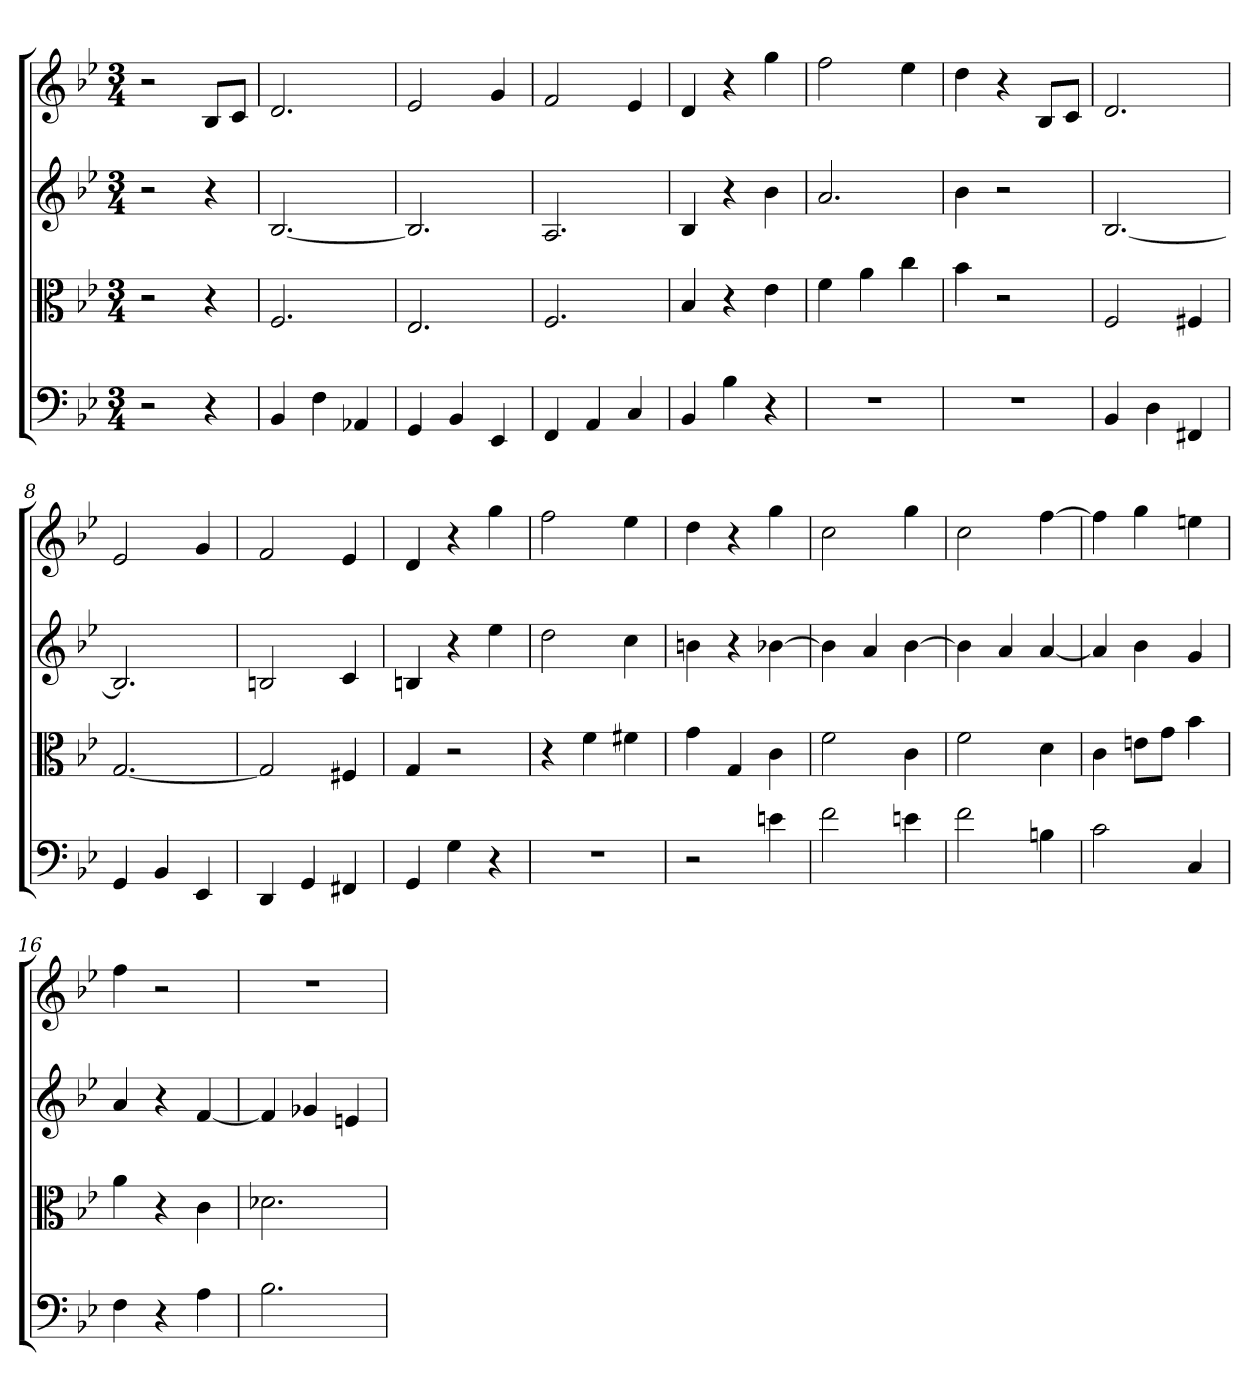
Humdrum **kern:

**kern	**kern	**kern	**kern
*part4	*part3	*part2	*part1
*staff4	*staff3	*staff2	*staff1
*clefF4	*clefC3	*	*
*k[b-e-]	*k[b-e-]	*k[b-e-]	*k[b-e-]
*B-:	*B-:	*B-:	*B-:
*M3/4	*M3/4	*M3/4	*M3/4
=	=	=	=
2r	2r	2r	2r
4r	4r	4r	8B-L
.	.	.	8cJ
=1	=1	=1	=1
4BB-	2.F	[2.B-	2.d
4F	.	.	.
4AA-X	.	.	.
=2	=2	=2	=2
4GG	2.E-	2.B-]	2e-
4BB-	.	.	.
4EE-	.	.	4g
=3	=3	=3	=3
4FF	2.F	2.A	2f
4AA	.	.	.
4C	.	.	4e-
=4	=4	=4	=4
4BB-	4B-	4B-	4d
4B-	4r	4r	4r
4r	4e-	4b-	4gg
=5	=5	=5	=5
2.r	4f	2.a	2ff
.	4a	.	.
.	4cc	.	4ee-
=6	=6	=6	=6
2.r	4b-	4b-	4dd
.	2r	2r	4r
.	.	.	8B-L
.	.	.	8cJ
=7	=7	=7	=7
4BB-	2F	[2.B-	2.d
4D	.	.	.
4FF#X	4F#X	.	.
=8	=8	=8	=8
4GG	[2.G	2.B-]	2e-
4BB-	.	.	.
4EE-	.	.	4g
=9	=9	=9	=9
4DD	2G]	2Bn	2f
4GG	.	.	.
4FF#X	4F#X	4c	4e-
=10	=10	=10	=10
4GG	4G	4Bn	4d
4G	2r	4r	4r
4r	.	4ee-	4gg
=11	=11	=11	=11
2.r	4r	2dd	2ff
.	4f	.	.
.	4f#X	4cc	4ee-
=12	=12	=12	=12
2r	4g	4bn	4dd
.	4G	4r	4r
4en	4c	[4b-X	4gg
=13	=13	=13	=13
2f	2f	4b-]	2cc
.	.	4a	.
4en	4c	[4b-	4gg
=14	=14	=14	=14
2f	2f	4b-]	2cc
.	.	4a	.
4Bn	4d	[4a	[4ff
=15	=15	=15	=15
2c	4c	4a]	4ff]
.	8en\L	4b-	4gg
.	8g\J	.	.
4C	4b-	4g	4een
=16	=16	=16	=16
4F	4a	4a	4ff
4r	4r	4r	2r
4A	4c	[4f	.
=17	=17	=17	=17
2.B-	2.d-X	4f]	2.r
.	.	4g-X	.
.	.	4en	.
=	=	=	=
*-	*-	*-	*-
